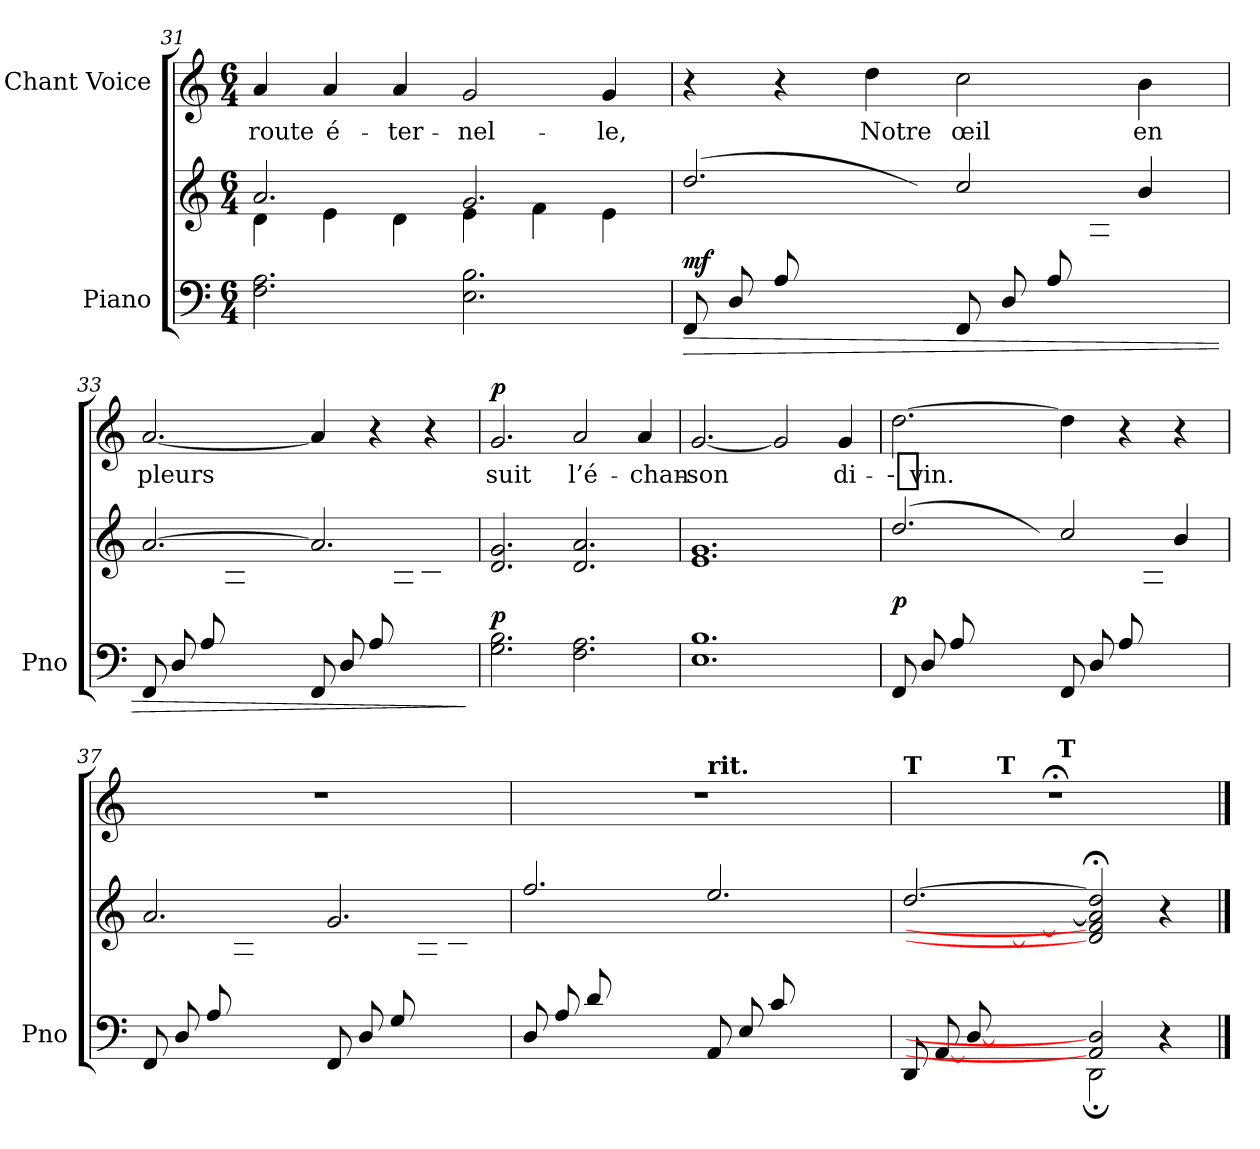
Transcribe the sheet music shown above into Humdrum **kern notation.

**kern	**kern	**dynam	**kern	**text	**dynam
*part2	*part2	*part2	*part1	*part1	*part1
*staff3	*staff2	*staff2/3	*staff1	*staff1	*staff1
*I"Piano	*	*	*I"Chant Voice	*	*
*I'Pno	*	*	*	*	*
*clefF4	*clefG2	*	*clefG2	*	*
*k[]	*k[]	*	*k[]	*	*
*M6/4	*M6/4	*	*M6/4	*	*
=31	=31	=31	=31	=31	=31
*	*^	*	*	*	*
!	!	!	!	!	!LO:LY:b	!
2.F\ 2.A\	2.a/	4d\	.	4a/	route	.
!	!	!	!	!	!LO:LY:b	!
.	.	4e\	.	4a/	é-	.
!	!	!	!	!	!LO:LY:b	!
.	.	4d\	.	4a/	-ter-	.
!	!	!	!	!	!LO:LY:b	!
2.E\ 2.B\	2.g/	4e\	.	2g/	-nel-	.
.	.	4f\	.	.	.	.
!	!	!	!	!	!LO:LY:b	!
.	.	4e\	.	4g/	-le,	.
!!LO:LB:g=z
=32	=32	=32	=32	=32	=32	=32
!	!	!	!LO:HP:b=2	!	!	!
!	!	!	!LO:DY:n=1:b	!	!	!
(<8FF/L	(>2.dd/	4.ryy	> mf	4r	.	.
8D/	.	.	.	.	.	.
8A/	.	.	.	4r	.	.
4.ryy	.	8d\	.	.	.	.
!	!	!	!	!	!LO:LY:b	!
.	.	8f\	.	4dd\	Notre	.
.	.	8a\J)	.	.	.	.
!	!	!	!	!	!LO:LY:b	!
(<8FF/L	2cc/	4.ryy	.	2cc\	œil	.
8D/	.	.	.	.	.	.
8A/	.	.	.	.	.	.
4.ryy	.	8A\	.	.	.	.
!	!	!	!	!	!LO:LY:b	!
.	4b/	8d\	.	4b\	en	.
.	.	8f\J)	.	.	.	.
=33	=33	=33	=33	=33	=33	=33
!	!	!	!	!	!LO:LY:b	!
(<8FF/L	[2.a/	4.ryy	.	[2.a/	pleurs	.
8D/	.	.	.	.	.	.
8A/	.	.	.	.	.	.
4.ryy	.	8A\	.	.	.	.
.	.	8d\	.	.	.	.
.	.	8f\J)	.	.	.	.
(<8FF/L	2.a/])	4.ryy	.	4a/]	.	.
8D/	.	.	.	.	.	.
8A/	.	.	.	4r	.	.
4.ryy	.	8A\	.	.	.	.
.	.	8c\	.	4r	.	.
.	.	8f\J)	.	.	.	.
*	*v	*v	*	*	*	*
.	.	]	.	.	.
=34	=34	=34	=34	=34	=34
!	!	!LO:DY:a=2	!	!LO:LY:b	!LO:DY:a
2.G\ 2.B\	2.d/ 2.g/	p	2.g/	suit	p
!	!	!	!	!LO:LY:b	!
2.F\ 2.A\	2.d/ 2.a/	.	2a/	l’é-	.
!	!	!	!	!LO:LY:b	!
.	.	.	4a/	-chan-	.
=35	=35	=35	=35	=35	=35
!	!	!	!	!LO:LY:b	!
1.E 1.B	1.e 1.g	.	[2.g/	-son	.
.	.	.	2g/]	.	.
!	!	!	!	!LO:LY:b	!
.	.	.	4g/	di-	.
!!LO:LB:g=z
=36	=36	=36	=36	=36	=36
*	*^	*	*	*	*
!	!	!	!LO:DY:b	!	!LO:LY:b	!
(<8FF/L	(>2.dd/	4.ryy	p	[2.dd\	-- vin.	.
8D/	.	.	.	.	.	.
8A/	.	.	.	.	.	.
4.ryy	.	8d\	.	.	.	.
.	.	8f\	.	.	.	.
.	.	8a\J)	.	.	.	.
(<8FF/L	2cc/	4.ryy	.	4dd\]	.	.
8D/	.	.	.	.	.	.
8A/	.	.	.	4r	.	.
4.ryy	.	8A\	.	.	.	.
.	4b/	8d\	.	4r	.	.
.	.	8f\J)	.	.	.	.
=37	=37	=37	=37	=37	=37	=37
(<8FF/L	2.a/	4.ryy	.	1.r	.	.
8D/	.	.	.	.	.	.
8A/	.	.	.	.	.	.
4.ryy	.	8A\	.	.	.	.
.	.	8d\	.	.	.	.
.	.	8f\J)	.	.	.	.
(<8FF/L	2.g/	4.ryy	.	.	.	.
8D/	.	.	.	.	.	.
8G/	.	.	.	.	.	.
4.ryy	.	8G\	.	.	.	.
.	.	8B\	.	.	.	.
.	.	8d\J)	.	.	.	.
=38	=38	=38	=38	=38	=38	=38
*	*	*	*	*^	*	*
(<8D/L	2.ff/	4.ryy	.	1.r	2.ryy	.	.
8A/	.	.	.	.	.	.	.
8d/	.	.	.	.	.	.	.
4.ryy	.	8f\	.	.	.	.	.
.	.	8a\	.	.	.	.	.
.	.	8dd\J)	.	.	.	.	.
!	!	!	!	!	!LO:TX:a:B:t=rit.	!	!
(<8AA/L	2.ee/	4.ryy	.	.	2.ryy	.	.
8E/	.	.	.	.	.	.	.
8c/	.	.	.	.	.	.	.
4.ryy	.	8e\	.	.	.	.	.
.	.	8a\	.	.	.	.	.
.	.	8cc\J)	.	.	.	.	.
=39	=39	=39	=39	=39	=39	=39	=39
*^	*	*	*	*	*	*	*
*	*^	*	*	*	*	*	*	*
!	!	!	!	!	!	!LO:TX:a:B:t=T	!	!	!
*	*	*	*	*	*	*	*^	*	*
(>8DD/L	2.ryy	4.ryy	[2.dd/	4.ryy	.	1.r;<	4.ryy	2ryy	.	.
[8AA/	.	.	.	.	.	.	.	.	.	.
[8D/	.	.	.	.	.	.	.	.	.	.
!	!	!	!	!	!	!	!LO:TX:a:B:t=T	!	!	!
1ryy	.	4.ryy	.	[8d\	.	.	1ryy	.	.	.
.	.	.	.	[8f\	.	.	.	8ryy	.	.
!	!	!	!	!	!	!	!	!LO:TX:a:B:t=T	!	!
.	.	.	.	[8a\J)	.	.	.	2..ryy	.	.
.	2AA/];< 2D/];<	2DD\	2d/];< 2f/];< 2a/];< 2dd/];<)	2.ryy	.	.	.	.	.	.
.	4r	4ryy	4r	.	.	.	.	.	.	.
8ryy	.	.	.	.	.	.	8ryy	.	.	.
*v	*v	*v	*	*	*	*v	*v	*v	*	*
*	*v	*v	*	*	*	*
==	==	==	==	==	==
*-	*-	*-	*-	*-	*-
